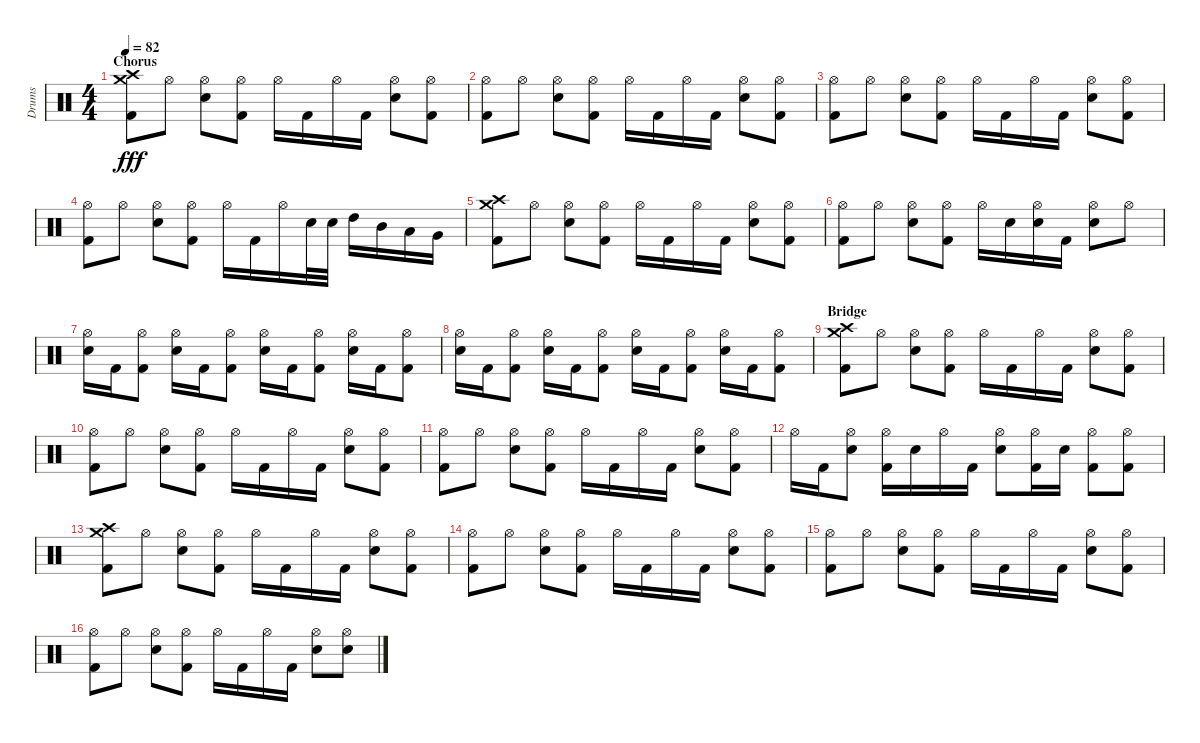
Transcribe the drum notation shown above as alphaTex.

\track ("Drums" "Drums") {instrument percussion}
\staff {score}
\articulation defaults
\ts (4 4)
\section ("" "Chorus")
\tempo 82
\clef neutral
\ks c
("Crash high (hit)" "Crash medium (hit)" "Kick (hit) 2").8{dy fff} "Hi-Hat (open)".8 ("Hi-Hat (open)" "Electric Snare (hit)").8 ("Hi-Hat (open)" "Kick (hit) 2").8 "Hi-Hat (open)".16 "Kick (hit) 2".16 "Hi-Hat (open)".16 "Kick (hit) 2".16 ("Hi-Hat (open)" "Electric Snare (hit)").8 ("Hi-Hat (open)" "Kick (hit) 2").8 |
("Hi-Hat (open)" "Kick (hit) 2").8 "Hi-Hat (open)".8 ("Hi-Hat (open)" "Electric Snare (hit)").8 ("Hi-Hat (open)" "Kick (hit) 2").8 "Hi-Hat (open)".16 "Kick (hit) 2".16 "Hi-Hat (open)".16 "Kick (hit) 2".16 ("Hi-Hat (open)" "Electric Snare (hit)").8 ("Hi-Hat (open)" "Kick (hit) 2").8 |
("Hi-Hat (open)" "Kick (hit) 2").8 "Hi-Hat (open)".8 ("Hi-Hat (open)" "Electric Snare (hit)").8 ("Hi-Hat (open)" "Kick (hit) 2").8 "Hi-Hat (open)".16 "Kick (hit) 2".16 "Hi-Hat (open)".16 "Kick (hit) 2".16 ("Hi-Hat (open)" "Electric Snare (hit)").8 ("Hi-Hat (open)" "Kick (hit) 2").8 |
("Hi-Hat (open)" "Kick (hit) 2").8 "Hi-Hat (open)".8 ("Hi-Hat (open)" "Electric Snare (hit)").8 ("Hi-Hat (open)" "Kick (hit) 2").8 "Hi-Hat (open)".16 "Kick (hit) 2".16 "Hi-Hat (open)".16 "Electric Snare (hit)".32 "Electric Snare (hit)".32 "High Tom (hit)".16 "Mid Tom (hit)".16 "Low Tom (hit)".16 "Very Low Tom (hit)".16 |
("Crash high (hit)" "Crash medium (hit)" "Kick (hit) 2").8 "Hi-Hat (open)".8 ("Hi-Hat (open)" "Electric Snare (hit)").8 ("Hi-Hat (open)" "Kick (hit) 2").8 "Hi-Hat (open)".16 "Kick (hit) 2".16 "Hi-Hat (open)".16 "Kick (hit) 2".16 ("Hi-Hat (open)" "Electric Snare (hit)").8 ("Hi-Hat (open)" "Kick (hit) 2").8 |
("Hi-Hat (open)" "Kick (hit) 2").8 "Hi-Hat (open)".8 ("Hi-Hat (open)" "Electric Snare (hit)").8 ("Hi-Hat (open)" "Kick (hit) 2").8 "Hi-Hat (open)".16 "Electric Snare (hit)".16 ("Hi-Hat (open)" "Electric Snare (hit)").16 "Kick (hit) 2".16 ("Hi-Hat (open)" "Electric Snare (hit)").8 "Hi-Hat (open)".8 |
("Hi-Hat (open)" "Electric Snare (hit)").16 "Kick (hit) 2".16 ("Hi-Hat (open)" "Kick (hit) 2").8 ("Hi-Hat (open)" "Electric Snare (hit)").16 "Kick (hit) 2".16 ("Hi-Hat (open)" "Kick (hit) 2").8 ("Hi-Hat (open)" "Electric Snare (hit)").16 "Kick (hit) 2".16 ("Hi-Hat (open)" "Kick (hit) 2").8 ("Hi-Hat (open)" "Electric Snare (hit)").16 "Kick (hit) 2".16 ("Hi-Hat (open)" "Kick (hit) 2").8 |
("Hi-Hat (open)" "Electric Snare (hit)").16 "Kick (hit) 2".16 ("Hi-Hat (open)" "Kick (hit) 2").8 ("Hi-Hat (open)" "Electric Snare (hit)").16 "Kick (hit) 2".16 ("Hi-Hat (open)" "Kick (hit) 2").8 ("Hi-Hat (open)" "Electric Snare (hit)").16 "Kick (hit) 2".16 ("Hi-Hat (open)" "Kick (hit) 2").8 ("Hi-Hat (open)" "Electric Snare (hit)").16 "Kick (hit) 2".16 ("Hi-Hat (open)" "Kick (hit) 2").8 |
\section ("" "Bridge")
("Crash high (hit)" "Crash medium (hit)" "Kick (hit) 2").8 "Hi-Hat (open)".8 ("Hi-Hat (open)" "Electric Snare (hit)").8 ("Hi-Hat (open)" "Kick (hit) 2").8 "Hi-Hat (open)".16 "Kick (hit) 2".16 "Hi-Hat (open)".16 "Kick (hit) 2".16 ("Hi-Hat (open)" "Electric Snare (hit)").8 ("Hi-Hat (open)" "Kick (hit) 2").8 |
("Hi-Hat (open)" "Kick (hit) 2").8 "Hi-Hat (open)".8 ("Hi-Hat (open)" "Electric Snare (hit)").8 ("Hi-Hat (open)" "Kick (hit) 2").8 "Hi-Hat (open)".16 "Kick (hit) 2".16 "Hi-Hat (open)".16 "Kick (hit) 2".16 ("Hi-Hat (open)" "Electric Snare (hit)").8 ("Hi-Hat (open)" "Kick (hit) 2").8 |
("Hi-Hat (open)" "Kick (hit) 2").8 "Hi-Hat (open)".8 ("Hi-Hat (open)" "Electric Snare (hit)").8 ("Hi-Hat (open)" "Kick (hit) 2").8 "Hi-Hat (open)".16 "Kick (hit) 2".16 "Hi-Hat (open)".16 "Kick (hit) 2".16 ("Hi-Hat (open)" "Electric Snare (hit)").8 ("Hi-Hat (open)" "Kick (hit) 2").8 |
"Hi-Hat (open)".16 "Kick (hit) 2".16 ("Hi-Hat (open)" "Electric Snare (hit)").8 ("Hi-Hat (open)" "Kick (hit) 2").16 "Electric Snare (hit)".16 "Hi-Hat (open)".16 "Kick (hit) 2".16 ("Hi-Hat (open)" "Electric Snare (hit)").8 ("Hi-Hat (open)" "Kick (hit) 2").16 "Electric Snare (hit)".16 ("Hi-Hat (open)" "Kick (hit) 2").8 ("Hi-Hat (open)" "Kick (hit) 2").8 |
("Crash high (hit)" "Crash medium (hit)" "Kick (hit) 2").8 "Hi-Hat (open)".8 ("Hi-Hat (open)" "Electric Snare (hit)").8 ("Hi-Hat (open)" "Kick (hit) 2").8 "Hi-Hat (open)".16 "Kick (hit) 2".16 "Hi-Hat (open)".16 "Kick (hit) 2".16 ("Hi-Hat (open)" "Electric Snare (hit)").8 ("Hi-Hat (open)" "Kick (hit) 2").8 |
("Hi-Hat (open)" "Kick (hit) 2").8 "Hi-Hat (open)".8 ("Hi-Hat (open)" "Electric Snare (hit)").8 ("Hi-Hat (open)" "Kick (hit) 2").8 "Hi-Hat (open)".16 "Kick (hit) 2".16 "Hi-Hat (open)".16 "Kick (hit) 2".16 ("Hi-Hat (open)" "Electric Snare (hit)").8 ("Hi-Hat (open)" "Kick (hit) 2").8 |
("Hi-Hat (open)" "Kick (hit) 2").8 "Hi-Hat (open)".8 ("Hi-Hat (open)" "Electric Snare (hit)").8 ("Hi-Hat (open)" "Kick (hit) 2").8 "Hi-Hat (open)".16 "Kick (hit) 2".16 "Hi-Hat (open)".16 "Kick (hit) 2".16 ("Hi-Hat (open)" "Electric Snare (hit)").8 ("Hi-Hat (open)" "Kick (hit) 2").8 |
("Hi-Hat (open)" "Kick (hit) 2").8 "Hi-Hat (open)".8 ("Hi-Hat (open)" "Electric Snare (hit)").8 ("Hi-Hat (open)" "Kick (hit) 2").8 "Hi-Hat (open)".16 "Kick (hit) 2".16 "Hi-Hat (open)".16 "Kick (hit) 2".16 ("Hi-Hat (open)" "Electric Snare (hit)").8 ("Hi-Hat (open)" "Electric Snare (hit)").8
